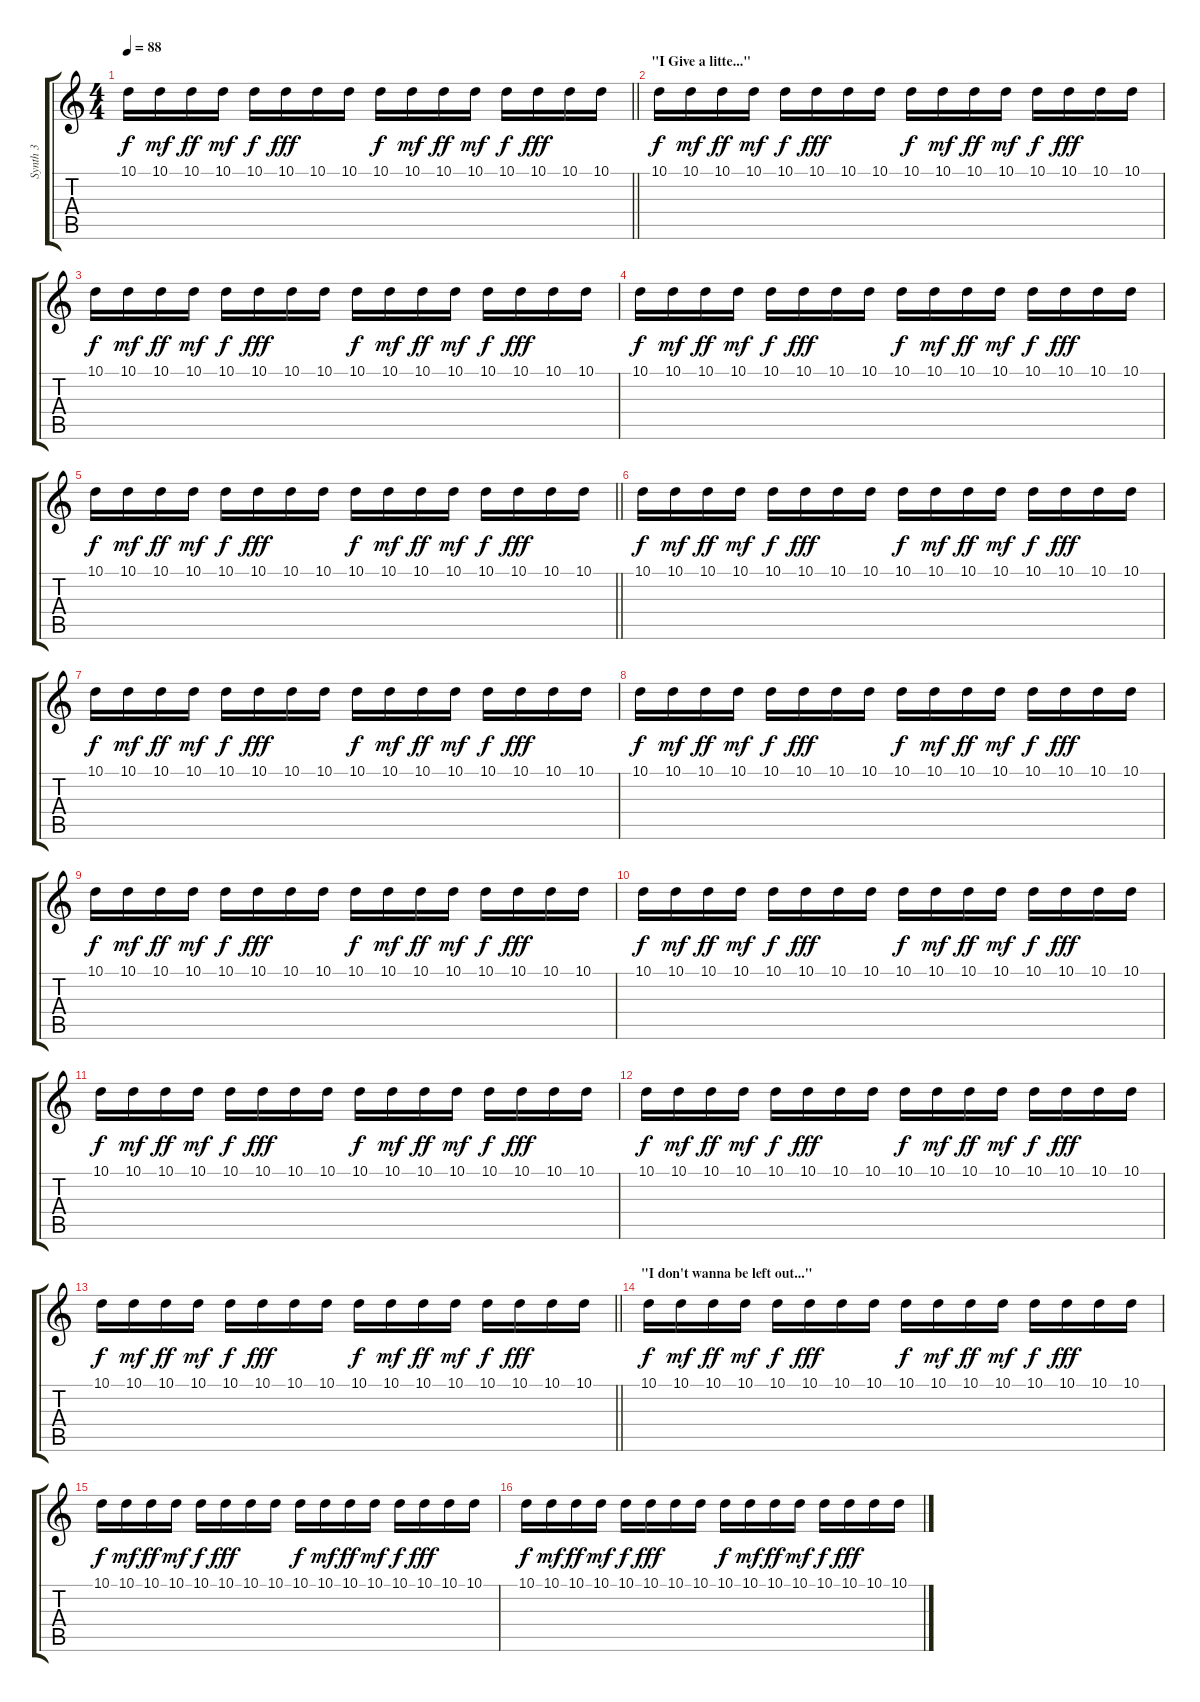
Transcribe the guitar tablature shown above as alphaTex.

\track ("Synth 3" "Synth 3") {instrument pad2warm}
\staff {score tabs}
\tuning (E4 B3 G3 D3 A2 E2) {hide}
\ts (4 4)
\tempo 88
\clef g2
\barLineRight lightlight
\ks c
10.1.16{dy f} 10.1.16{dy mf} 10.1.16{dy ff} 10.1.16{dy mf} 10.1.16{dy f} 10.1.16{dy fff} 10.1.16 10.1.16 10.1.16{dy f} 10.1.16{dy mf} 10.1.16{dy ff} 10.1.16{dy mf} 10.1.16{dy f} 10.1.16{dy fff} 10.1.16 10.1.16 |
\section ("" "\"I Give a litte...\"")
10.1.16{dy f} 10.1.16{dy mf} 10.1.16{dy ff} 10.1.16{dy mf} 10.1.16{dy f} 10.1.16{dy fff} 10.1.16 10.1.16 10.1.16{dy f} 10.1.16{dy mf} 10.1.16{dy ff} 10.1.16{dy mf} 10.1.16{dy f} 10.1.16{dy fff} 10.1.16 10.1.16 |
10.1.16{dy f} 10.1.16{dy mf} 10.1.16{dy ff} 10.1.16{dy mf} 10.1.16{dy f} 10.1.16{dy fff} 10.1.16 10.1.16 10.1.16{dy f} 10.1.16{dy mf} 10.1.16{dy ff} 10.1.16{dy mf} 10.1.16{dy f} 10.1.16{dy fff} 10.1.16 10.1.16 |
10.1.16{dy f} 10.1.16{dy mf} 10.1.16{dy ff} 10.1.16{dy mf} 10.1.16{dy f} 10.1.16{dy fff} 10.1.16 10.1.16 10.1.16{dy f} 10.1.16{dy mf} 10.1.16{dy ff} 10.1.16{dy mf} 10.1.16{dy f} 10.1.16{dy fff} 10.1.16 10.1.16 |
\barLineRight lightlight
10.1.16{dy f} 10.1.16{dy mf} 10.1.16{dy ff} 10.1.16{dy mf} 10.1.16{dy f} 10.1.16{dy fff} 10.1.16 10.1.16 10.1.16{dy f} 10.1.16{dy mf} 10.1.16{dy ff} 10.1.16{dy mf} 10.1.16{dy f} 10.1.16{dy fff} 10.1.16 10.1.16 |
10.1.16{dy f} 10.1.16{dy mf} 10.1.16{dy ff} 10.1.16{dy mf} 10.1.16{dy f} 10.1.16{dy fff} 10.1.16 10.1.16 10.1.16{dy f} 10.1.16{dy mf} 10.1.16{dy ff} 10.1.16{dy mf} 10.1.16{dy f} 10.1.16{dy fff} 10.1.16 10.1.16 |
10.1.16{dy f} 10.1.16{dy mf} 10.1.16{dy ff} 10.1.16{dy mf} 10.1.16{dy f} 10.1.16{dy fff} 10.1.16 10.1.16 10.1.16{dy f} 10.1.16{dy mf} 10.1.16{dy ff} 10.1.16{dy mf} 10.1.16{dy f} 10.1.16{dy fff} 10.1.16 10.1.16 |
10.1.16{dy f} 10.1.16{dy mf} 10.1.16{dy ff} 10.1.16{dy mf} 10.1.16{dy f} 10.1.16{dy fff} 10.1.16 10.1.16 10.1.16{dy f} 10.1.16{dy mf} 10.1.16{dy ff} 10.1.16{dy mf} 10.1.16{dy f} 10.1.16{dy fff} 10.1.16 10.1.16 |
10.1.16{dy f} 10.1.16{dy mf} 10.1.16{dy ff} 10.1.16{dy mf} 10.1.16{dy f} 10.1.16{dy fff} 10.1.16 10.1.16 10.1.16{dy f} 10.1.16{dy mf} 10.1.16{dy ff} 10.1.16{dy mf} 10.1.16{dy f} 10.1.16{dy fff} 10.1.16 10.1.16 |
10.1.16{dy f} 10.1.16{dy mf} 10.1.16{dy ff} 10.1.16{dy mf} 10.1.16{dy f} 10.1.16{dy fff} 10.1.16 10.1.16 10.1.16{dy f} 10.1.16{dy mf} 10.1.16{dy ff} 10.1.16{dy mf} 10.1.16{dy f} 10.1.16{dy fff} 10.1.16 10.1.16 |
10.1.16{dy f} 10.1.16{dy mf} 10.1.16{dy ff} 10.1.16{dy mf} 10.1.16{dy f} 10.1.16{dy fff} 10.1.16 10.1.16 10.1.16{dy f} 10.1.16{dy mf} 10.1.16{dy ff} 10.1.16{dy mf} 10.1.16{dy f} 10.1.16{dy fff} 10.1.16 10.1.16 |
10.1.16{dy f} 10.1.16{dy mf} 10.1.16{dy ff} 10.1.16{dy mf} 10.1.16{dy f} 10.1.16{dy fff} 10.1.16 10.1.16 10.1.16{dy f} 10.1.16{dy mf} 10.1.16{dy ff} 10.1.16{dy mf} 10.1.16{dy f} 10.1.16{dy fff} 10.1.16 10.1.16 |
\barLineRight lightlight
10.1.16{dy f} 10.1.16{dy mf} 10.1.16{dy ff} 10.1.16{dy mf} 10.1.16{dy f} 10.1.16{dy fff} 10.1.16 10.1.16 10.1.16{dy f} 10.1.16{dy mf} 10.1.16{dy ff} 10.1.16{dy mf} 10.1.16{dy f} 10.1.16{dy fff} 10.1.16 10.1.16 |
\section ("" "\"I don't wanna be left out...\"")
10.1.16{dy f} 10.1.16{dy mf} 10.1.16{dy ff} 10.1.16{dy mf} 10.1.16{dy f} 10.1.16{dy fff} 10.1.16 10.1.16 10.1.16{dy f} 10.1.16{dy mf} 10.1.16{dy ff} 10.1.16{dy mf} 10.1.16{dy f} 10.1.16{dy fff} 10.1.16 10.1.16 |
10.1.16{dy f} 10.1.16{dy mf} 10.1.16{dy ff} 10.1.16{dy mf} 10.1.16{dy f} 10.1.16{dy fff} 10.1.16 10.1.16 10.1.16{dy f} 10.1.16{dy mf} 10.1.16{dy ff} 10.1.16{dy mf} 10.1.16{dy f} 10.1.16{dy fff} 10.1.16 10.1.16 |
10.1.16{dy f} 10.1.16{dy mf} 10.1.16{dy ff} 10.1.16{dy mf} 10.1.16{dy f} 10.1.16{dy fff} 10.1.16 10.1.16 10.1.16{dy f} 10.1.16{dy mf} 10.1.16{dy ff} 10.1.16{dy mf} 10.1.16{dy f} 10.1.16{dy fff} 10.1.16 10.1.16
